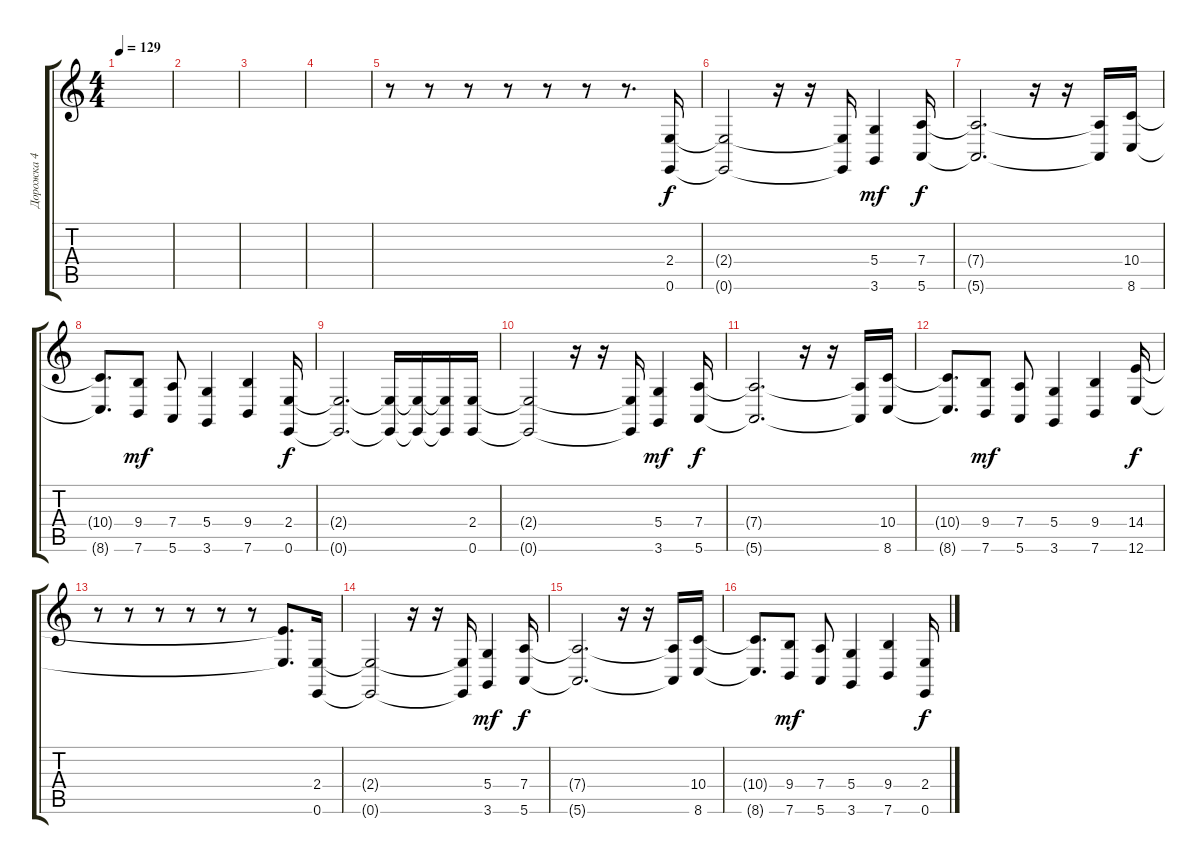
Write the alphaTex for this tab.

\track ("Дорожка 4" "Дорожка 4") {instrument lead5charang}
\staff {score tabs}
\tuning (E4 B3 G3 D3 A2 E2) {hide}
\ts (4 4)
\tempo 129
\clef g2
\ks c
|
|
|
|
r.8 r.8 r.8 r.8 r.8 r.8 r.8{d} (2.4 0.6).16 |
(2.4{t} 0.6{t}).2{instrument lead5charang} r.16 r.16 (2.4{t} 0.6{t}).16 (5.4 3.6).4{dy mf} (7.4 5.6).16{dy f} |
(7.4{t} 5.6{t}).2{d} r.16 r.16 (7.4{t} 5.6{t}).16 (10.4 8.6).16 |
(10.4{t} 8.6{t}).8{d} (9.4 7.6).8{dy mf} (7.4 5.6).8 (5.4 3.6).4 (9.4 7.6).4 (2.4 0.6).16{dy f} |
(2.4{t} 0.6{t}).2{d} (2.4{t} 0.6{t}).16 (2.4{t} 0.6{t}).16 (2.4{t} 0.6{t}).16 (2.4 0.6).16 |
(2.4{t} 0.6{t}).2 r.16 r.16 (2.4{t} 0.6{t}).16 (5.4 3.6).4{dy mf} (7.4 5.6).16{dy f} |
(7.4{t} 5.6{t}).2{d} r.16 r.16 (7.4{t} 5.6{t}).16 (10.4 8.6).16 |
(10.4{t} 8.6{t}).8{d} (9.4 7.6).8{dy mf} (7.4 5.6).8 (5.4 3.6).4 (9.4 7.6).4 (14.4 12.6).16{dy f} |
r.8 r.8 r.8 r.8 r.8 r.8 (14.4{t} 12.6{t}).8{d} (2.4 0.6).16 |
(2.4{t} 0.6{t}).2{instrument lead5charang} r.16 r.16 (2.4{t} 0.6{t}).16 (5.4 3.6).4{dy mf} (7.4 5.6).16{dy f} |
(7.4{t} 5.6{t}).2{d} r.16 r.16 (7.4{t} 5.6{t}).16 (10.4 8.6).16 |
(10.4{t} 8.6{t}).8{d} (9.4 7.6).8{dy mf} (7.4 5.6).8 (5.4 3.6).4 (9.4 7.6).4 (2.4 0.6).16{dy f}
